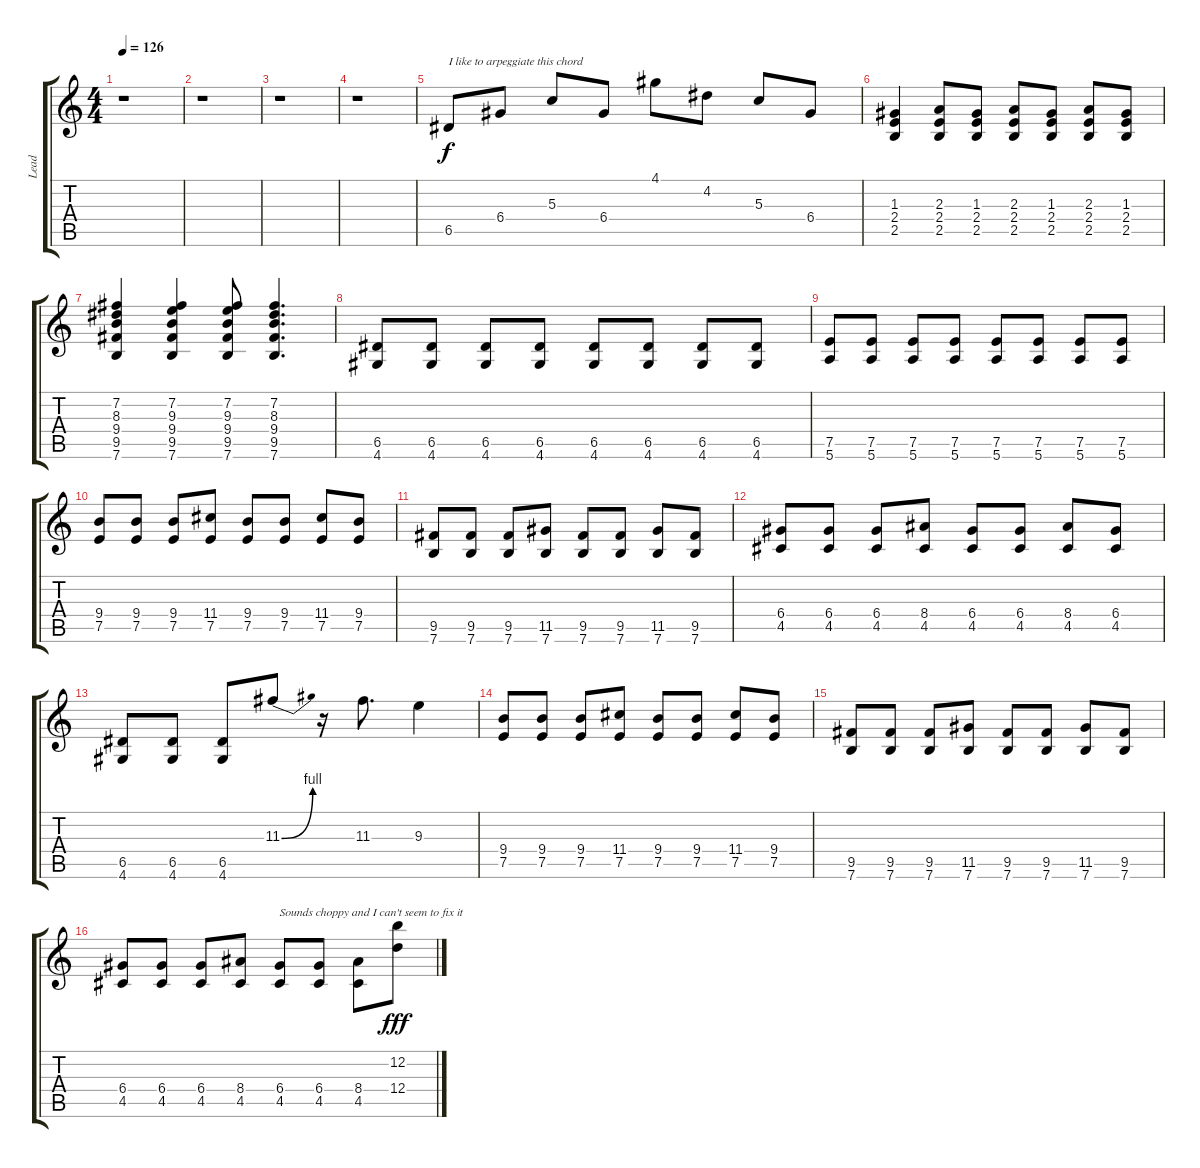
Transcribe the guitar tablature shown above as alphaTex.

\track ("Lead" "Lead") {instrument overdrivenguitar}
\staff {score tabs}
\tuning (E4 B3 G3 D3 A2 E2) {hide}
\ts (4 4)
\tempo 126
\clef g2
\ks c
r.1{dy f} |
r.1 |
r.1 |
r.1 |
6.5.8{txt "I like to arpeggiate this chord"} 6.4.8 5.3.8 6.4.8 4.1.8 4.2.8 5.3.8 6.4.8 |
(1.3 2.4 2.5).4 (2.3 2.4 2.5).8 (1.3 2.4 2.5).8 (2.3 2.4 2.5).8 (1.3 2.4 2.5).8 (2.3 2.4 2.5).8 (1.3 2.4 2.5).8 |
(7.2 8.3 9.4 9.5 7.6).4 (7.2 9.3 9.4 9.5 7.6).4 (7.2 9.3 9.4 9.5 7.6).8 (7.2 8.3 9.4 9.5 7.6).4{d} |
(6.5 4.6).8 (6.5 4.6).8 (6.5 4.6).8 (6.5 4.6).8 (6.5 4.6).8 (6.5 4.6).8 (6.5 4.6).8 (6.5 4.6).8 |
(7.5 5.6).8 (7.5 5.6).8 (7.5 5.6).8 (7.5 5.6).8 (7.5 5.6).8 (7.5 5.6).8 (7.5 5.6).8 (7.5 5.6).8 |
(9.4 7.5).8{volume 11} (9.4 7.5).8 (9.4 7.5).8 (11.4 7.5).8 (9.4 7.5).8 (9.4 7.5).8 (11.4 7.5).8 (9.4 7.5).8 |
(9.5 7.6).8 (9.5 7.6).8 (9.5 7.6).8 (11.5 7.6).8 (9.5 7.6).8 (9.5 7.6).8 (11.5 7.6).8 (9.5 7.6).8 |
(6.4 4.5).8 (6.4 4.5).8 (6.4 4.5).8 (8.4 4.5).8 (6.4 4.5).8 (6.4 4.5).8 (8.4 4.5).8 (6.4 4.5).8 |
(6.5 4.6).8 (6.5 4.6).8 (6.5 4.6).8 11.3{be (bend 0 0 60 4)}.8{volume 16} r.16 11.3.8{d} 9.3.4 |
(9.4 7.5).8{volume 11} (9.4 7.5).8 (9.4 7.5).8 (11.4 7.5).8 (9.4 7.5).8 (9.4 7.5).8 (11.4 7.5).8 (9.4 7.5).8 |
(9.5 7.6).8 (9.5 7.6).8 (9.5 7.6).8 (11.5 7.6).8 (9.5 7.6).8 (9.5 7.6).8 (11.5 7.6).8 (9.5 7.6).8 |
(6.4 4.5).8 (6.4 4.5).8 (6.4 4.5).8 (8.4 4.5).8 (6.4 4.5).8{txt "Sounds choppy and I can't seem to fix it"} (6.4 4.5).8 (8.4 4.5).8 (12.2{ss} 12.4{ss}).8{dy fff volume 14}
